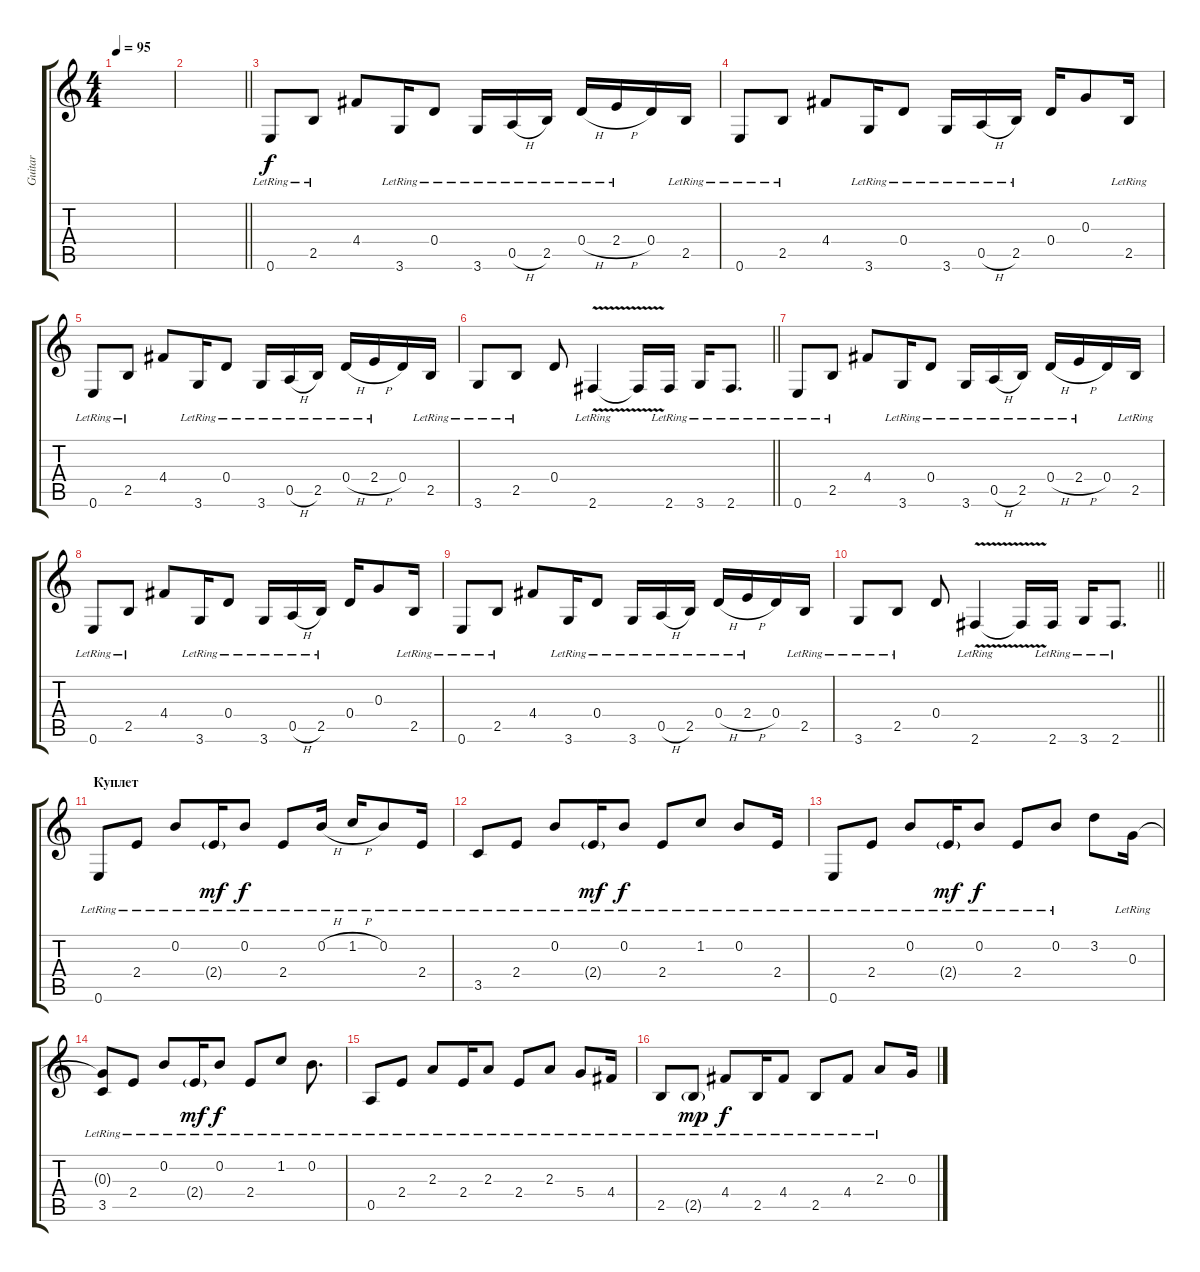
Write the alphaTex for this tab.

\track ("Guitar" "Guitar") {instrument electricguitarclean}
\staff {score tabs}
\tuning (E4 B3 G3 D3 A2 E2) {hide}
\ts (4 4)
\tempo 95
\clef g2
\ks c
|
\barLineRight lightlight
|
0.6{lr}.8 2.5{lr}.8 4.4.8 3.6{lr}.16 0.4{lr}.8 3.6{lr}.16 0.5{h lr}.16 2.5{lr}.16 0.4{h lr}.16 2.4{h lr}.16 0.4.16 2.5{lr}.16 |
0.6{lr}.8 2.5{lr}.8 4.4.8 3.6{lr}.16 0.4{lr}.8 3.6{lr}.16 0.5{h lr}.16 2.5{lr}.16 0.4.16 0.3.8 2.5{lr}.16 |
0.6{lr}.8 2.5{lr}.8 4.4.8 3.6{lr}.16 0.4{lr}.8 3.6{lr}.16 0.5{h lr}.16 2.5{lr}.16 0.4{h lr}.16 2.4{h lr}.16 0.4.16 2.5{lr}.16 |
\barLineRight lightlight
3.6{lr}.8 2.5{lr}.8 0.4.8 2.6{v lr}.4 2.6{t}.16 2.6{lr}.16 3.6{lr}.16 2.6{lr}.8{d} |
0.6{lr}.8 2.5{lr}.8 4.4.8 3.6{lr}.16 0.4{lr}.8 3.6{lr}.16 0.5{h lr}.16 2.5{lr}.16 0.4{h lr}.16 2.4{h lr}.16 0.4.16 2.5{lr}.16 |
0.6{lr}.8 2.5{lr}.8 4.4.8 3.6{lr}.16 0.4{lr}.8 3.6{lr}.16 0.5{h lr}.16 2.5{lr}.16 0.4.16 0.3.8 2.5{lr}.16 |
0.6{lr}.8 2.5{lr}.8 4.4.8 3.6{lr}.16 0.4{lr}.8 3.6{lr}.16 0.5{h lr}.16 2.5{lr}.16 0.4{h lr}.16 2.4{h lr}.16 0.4.16 2.5{lr}.16 |
\barLineRight lightlight
3.6{lr}.8 2.5{lr}.8 0.4.8 2.6{v lr}.4 2.6{t}.16 2.6{lr}.16 3.6{lr}.16 2.6{lr}.8{d} |
\section ("" "Куплет")
0.6{lr}.8 2.4{lr}.8 0.2{lr}.8 2.4{g lr}.16{dy mf} 0.2{lr}.8{dy f} 2.4{lr}.8 0.2{h lr}.16 1.2{h lr}.16 0.2{lr}.8 2.4{lr}.16 |
3.5{lr}.8 2.4{lr}.8 0.2{lr}.8 2.4{g lr}.16{dy mf} 0.2{lr}.8{dy f} 2.4{lr}.8 1.2{lr}.8 0.2{lr}.8 2.4{lr}.16 |
0.6{lr}.8 2.4{lr}.8 0.2{lr}.8 2.4{g lr}.16{dy mf} 0.2{lr}.8{dy f} 2.4{lr}.8 0.2{lr}.8 3.2.8 0.3{lr}.16 |
(0.3{t} 3.5{lr}).8 2.4{lr}.8 0.2{lr}.8 2.4{g lr}.16{dy mf} 0.2{lr}.8{dy f} 2.4{lr}.8 1.2{lr}.8 0.2{lr}.8{d} |
0.5{lr}.8 2.4{lr}.8 2.3{lr}.8 2.4{lr}.16 2.3{lr}.8 2.4{lr}.8 2.3{lr}.8 5.4{lr}.8 4.4{lr}.16 |
2.5{lr}.8 2.5{g lr}.8{dy mp} 4.4{lr}.8{dy f} 2.5{lr}.16 4.4{lr}.8 2.5{lr}.8 4.4{lr}.8 2.3{lr}.8 0.3.16
